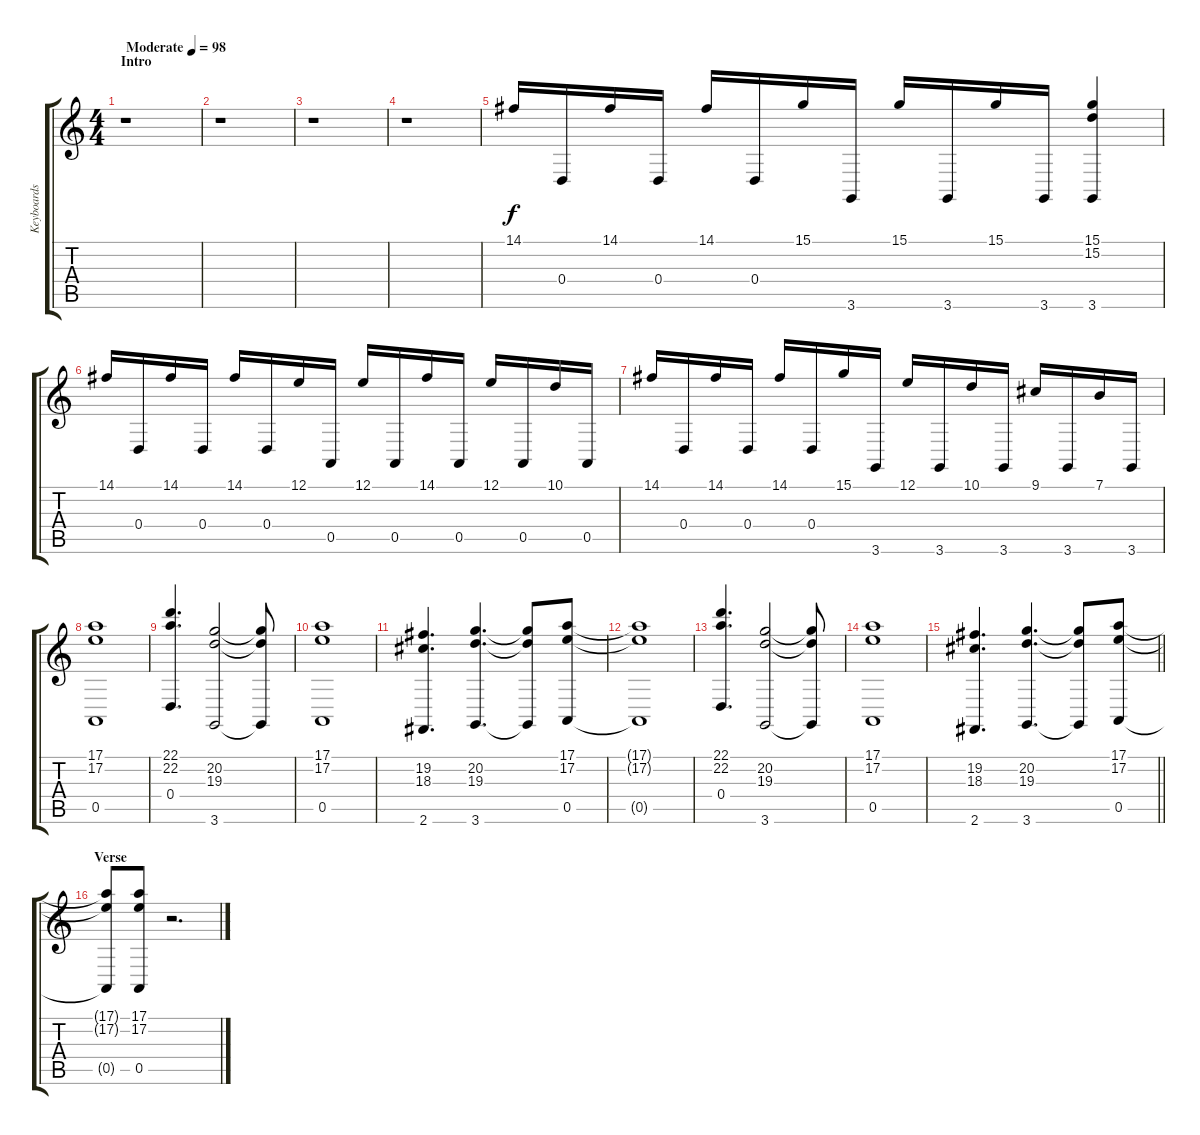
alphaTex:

\track ("Keyboards" "Keyboards") {instrument electricpiano1}
\staff {score tabs}
\tuning (E4 B3 G3 D3 A2 E2) {hide}
\ts (4 4)
\section ("" "Intro")
\tempo (98 "Moderate")
\clef g2
\ks c
r.1{dy f instrument electricpiano1} |
r.1 |
r.1 |
r.1 |
14.1.16 0.4.16 14.1.16 0.4.16 14.1.16 0.4.16 15.1.16 3.6.16 15.1.16 3.6.16 15.1.16 3.6.16 (15.1 15.2 3.6).4 |
14.1.16 0.4.16 14.1.16 0.4.16 14.1.16 0.4.16 12.1.16 0.5.16 12.1.16 0.5.16 14.1.16 0.5.16 12.1.16 0.5.16 10.1.16 0.5.16 |
14.1.16 0.4.16 14.1.16 0.4.16 14.1.16 0.4.16 15.1.16 3.6.16 12.1.16 3.6.16 10.1.16 3.6.16 9.1.16 3.6.16 7.1.16 3.6.16 |
(17.1 17.2 0.5).1{volume 5 instrument stringensemble1} |
(22.1 22.2 0.4).4{d} (20.2 19.3 3.6).2 (20.2{t} 19.3{t} 3.6{t}).8 |
(17.1 17.2 0.5).1 |
(19.2 18.3 2.6).4{d} (20.2 19.3 3.6).4{d} (20.2{t} 19.3{t} 3.6{t}).8 (17.1 17.2 0.5).8 |
(17.1{t} 17.2{t} 0.5{t}).1 |
(22.1 22.2 0.4).4{d} (20.2 19.3 3.6).2 (20.2{t} 19.3{t} 3.6{t}).8 |
(17.1 17.2 0.5).1 |
\barLineRight lightlight
(19.2 18.3 2.6).4{d} (20.2 19.3 3.6).4{d} (20.2{t} 19.3{t} 3.6{t}).8 (17.1 17.2 0.5).8 |
\section ("" "Verse")
(17.1{t} 17.2{t} 0.5{t}).8 (17.1 17.2 0.5).8 r.2{d}
